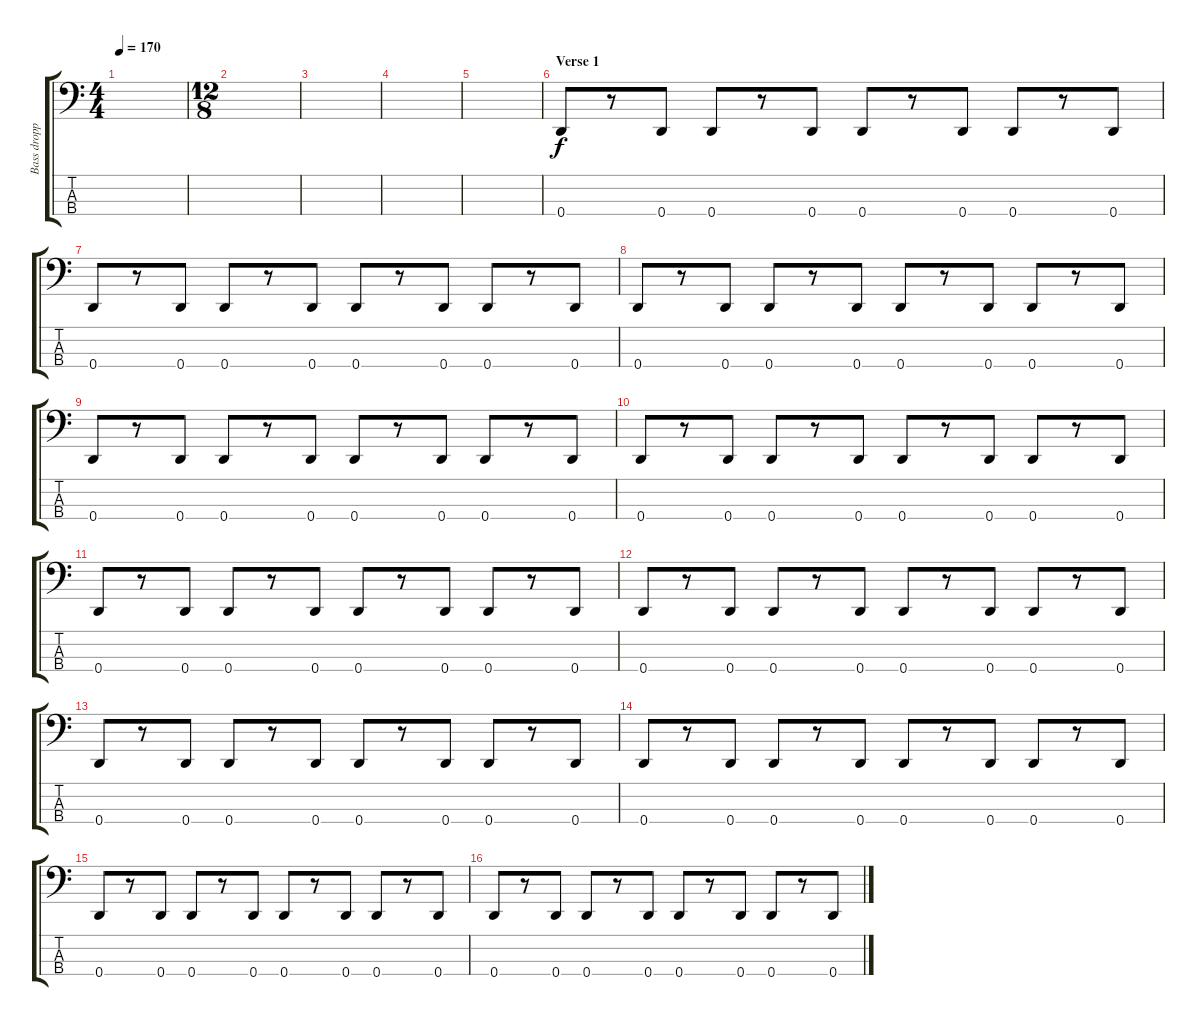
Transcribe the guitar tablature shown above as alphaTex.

\track ("Bass dropped D" "Bass dropp") {instrument electricbassfinger}
\staff {score tabs}
\tuning (G2 D2 A1 D1) {hide}
\ts (4 4)
\tempo 170
\clef f4
\ks c
|
\ts (12 8)
|
|
|
|
\section ("" "Verse 1")
0.4.8 r.8 0.4.8 0.4.8 r.8 0.4.8 0.4.8 r.8 0.4.8 0.4.8 r.8 0.4.8 |
0.4.8 r.8 0.4.8 0.4.8 r.8 0.4.8 0.4.8 r.8 0.4.8 0.4.8 r.8 0.4.8 |
0.4.8 r.8 0.4.8 0.4.8 r.8 0.4.8 0.4.8 r.8 0.4.8 0.4.8 r.8 0.4.8 |
0.4.8 r.8 0.4.8 0.4.8 r.8 0.4.8 0.4.8 r.8 0.4.8 0.4.8 r.8 0.4.8 |
0.4.8 r.8 0.4.8 0.4.8 r.8 0.4.8 0.4.8 r.8 0.4.8 0.4.8 r.8 0.4.8 |
0.4.8 r.8 0.4.8 0.4.8 r.8 0.4.8 0.4.8 r.8 0.4.8 0.4.8 r.8 0.4.8 |
0.4.8 r.8 0.4.8 0.4.8 r.8 0.4.8 0.4.8 r.8 0.4.8 0.4.8 r.8 0.4.8 |
0.4.8 r.8 0.4.8 0.4.8 r.8 0.4.8 0.4.8 r.8 0.4.8 0.4.8 r.8 0.4.8 |
0.4.8 r.8 0.4.8 0.4.8 r.8 0.4.8 0.4.8 r.8 0.4.8 0.4.8 r.8 0.4.8 |
0.4.8 r.8 0.4.8 0.4.8 r.8 0.4.8 0.4.8 r.8 0.4.8 0.4.8 r.8 0.4.8 |
0.4.8 r.8 0.4.8 0.4.8 r.8 0.4.8 0.4.8 r.8 0.4.8 0.4.8 r.8 0.4.8
